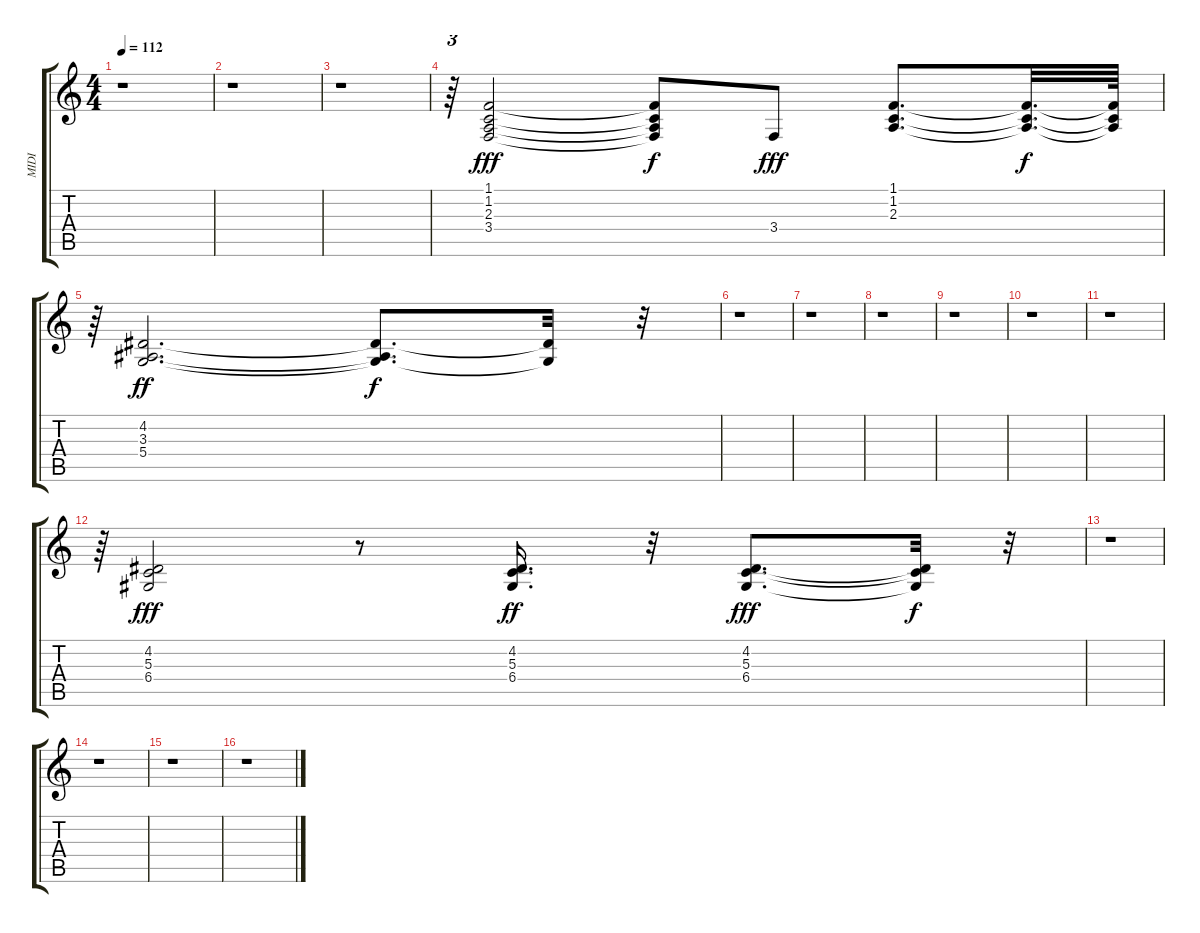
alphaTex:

\track ("MIDI" "MIDI") {instrument acousticgrandpiano}
\staff {score tabs}
\tuning (E4 B3 G3 D3 A2 E2) {hide}
\ts (4 4)
\tempo 112
\clef g2
\ks c
r.1{dy ff} |
r.1 |
r.1 |
r.64{tu (3 2)} (1.1 1.2 2.3 3.4).2{dy fff} (1.1{t} 1.2{t} 2.3{t} 3.4{t}).8{dy f} 3.4.8{dy fff} (1.1 1.2 2.3).8{d} (1.1{t} 1.2{t} 2.3{t}).32{d dy f} (1.1{t} 1.2{t} 2.3{t}).64 |
r.64{tu (3 2)} (4.2 3.3 5.4).2{d dy ff} (4.2{t} 3.3{t} 5.4{t}).8{d dy f} (4.2{t} 5.4{t}).32 r.32{tu (3 2)} |
r.1 |
r.1 |
r.1 |
r.1 |
r.1 |
r.1 |
r.64{tu (3 2)} (4.2 5.3 6.4).2{dy fff} r.8 (4.2 5.3 6.4).16{d dy ff} r.32 (4.2 5.3 6.4).8{d dy fff} (4.2{t} 5.3{t} 6.4{t}).32{dy f} r.32{tu (3 2)} |
r.1 |
r.1 |
r.1 |
r.1
